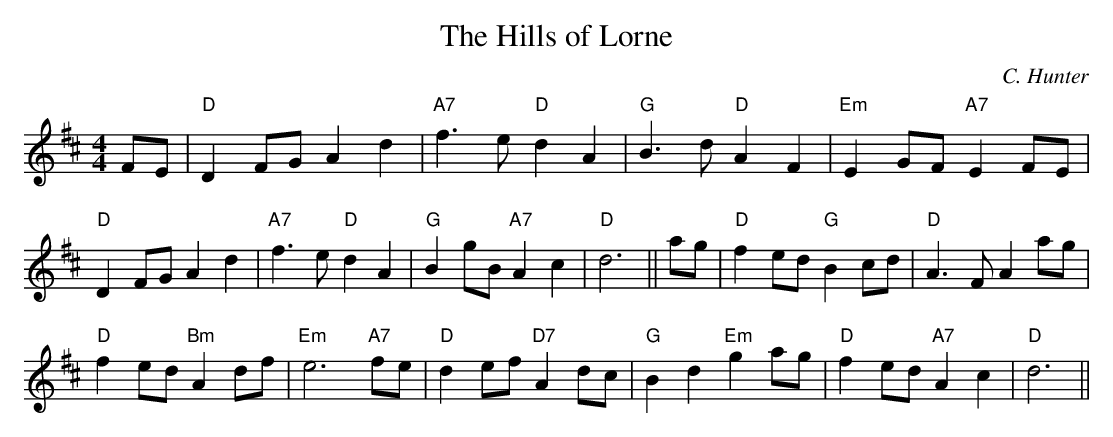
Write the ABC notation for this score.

X:1
T:Hills of Lorne, The
M:4/4
L:1/4
C:C. Hunter
K:D
F/E/|"D"D F/G/ A d|"A7"f>e "D"dA|"G"B>d "D"AF|"Em"E G/F/ "A7"E F/E/|!
"D"D F/G/ A d|"A7"f>e "D"dA|"G"B g/B/"A7"Ac|"D"d3||a/g/|
"D"f e/d/ "G"B c/d/|"D"A>F A a/g/|!
"D"f e/d/ "Bm"A d/f/|"Em"e3 "A7"f/e/|"D"d e/f/ "D7"A d/c/|
"G"Bd "Em"g a/g/|"D"f e/d/ "A7"Ac|"D"d3||
